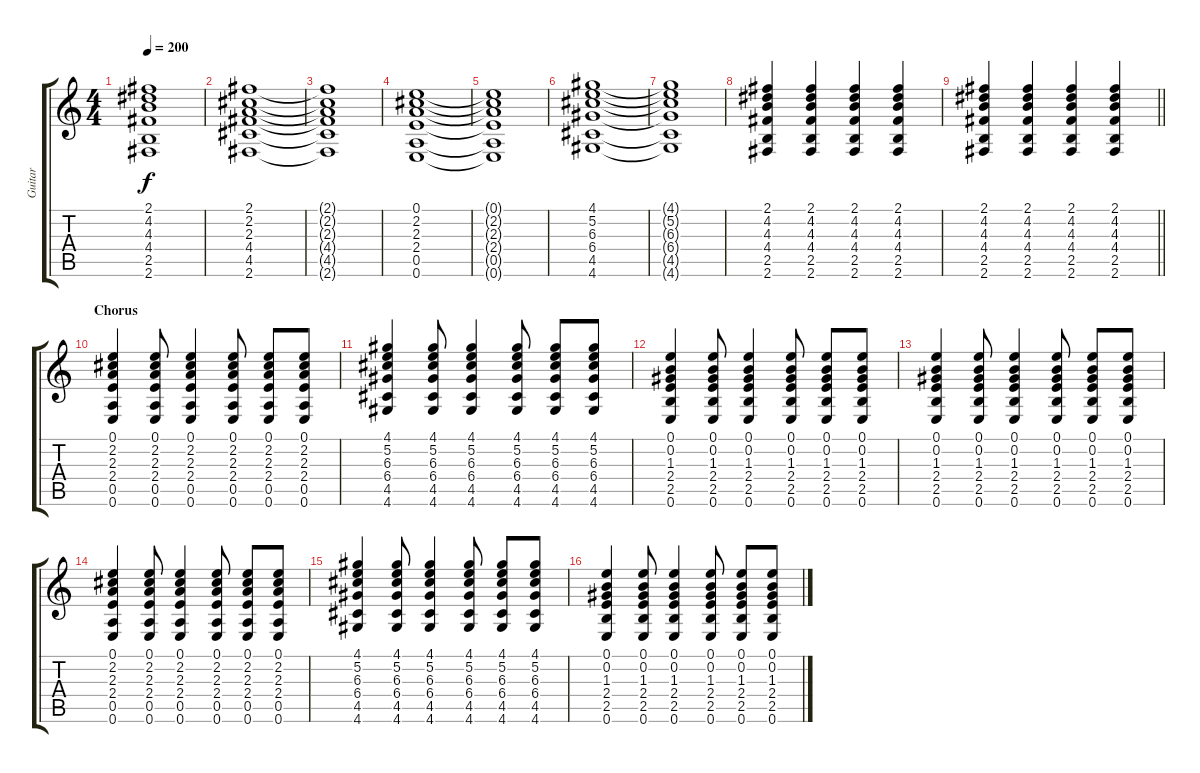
\track ("Guitar" "Guitar") {instrument acousticguitarsteel}
\staff {score tabs}
\tuning (E4 B3 G3 D3 A2 E2) {hide}
\ts (4 4)
\tempo 200
\clef g2
\ks c
(2.1{t} 4.2{t} 4.3{t} 4.4{t} 2.5{t} 2.6{t}).1{dy f} |
(2.1 2.2 2.3 4.4 4.5 2.6).1 |
(2.1{t} 2.2{t} 2.3{t} 4.4{t} 4.5{t} 2.6{t}).1 |
(0.1 2.2 2.3 2.4 0.5 0.6).1 |
(0.1{t} 2.2{t} 2.3{t} 2.4{t} 0.5{t} 0.6{t}).1 |
(4.1 5.2 6.3 6.4 4.5 4.6).1 |
(4.1{t} 5.2{t} 6.3{t} 6.4{t} 4.5{t} 4.6{t}).1 |
(2.1 4.2 4.3 4.4 2.5 2.6).4 (2.1 4.2 4.3 4.4 2.5 2.6).4 (2.1 4.2 4.3 4.4 2.5 2.6).4 (2.1 4.2 4.3 4.4 2.5 2.6).4 |
\barLineRight lightlight
(2.1 4.2 4.3 4.4 2.5 2.6).4 (2.1 4.2 4.3 4.4 2.5 2.6).4 (2.1 4.2 4.3 4.4 2.5 2.6).4 (2.1 4.2 4.3 4.4 2.5 2.6).4 |
\section ("" "Chorus")
(0.1 2.2 2.3 2.4 0.5 0.6).4 (0.1 2.2 2.3 2.4 0.5 0.6).8 (0.1 2.2 2.3 2.4 0.5 0.6).4 (0.1 2.2 2.3 2.4 0.5 0.6).8 (0.1 2.2 2.3 2.4 0.5 0.6).8 (0.1 2.2 2.3 2.4 0.5 0.6).8 |
(4.1 5.2 6.3 6.4 4.5 4.6).4 (4.1 5.2 6.3 6.4 4.5 4.6).8 (4.1 5.2 6.3 6.4 4.5 4.6).4 (4.1 5.2 6.3 6.4 4.5 4.6).8 (4.1 5.2 6.3 6.4 4.5 4.6).8 (4.1 5.2 6.3 6.4 4.5 4.6).8 |
(0.1 0.2 1.3 2.4 2.5 0.6).4 (0.1 0.2 1.3 2.4 2.5 0.6).8 (0.1 0.2 1.3 2.4 2.5 0.6).4 (0.1 0.2 1.3 2.4 2.5 0.6).8 (0.1 0.2 1.3 2.4 2.5 0.6).8 (0.1 0.2 1.3 2.4 2.5 0.6).8 |
(0.1 0.2 1.3 2.4 2.5 0.6).4 (0.1 0.2 1.3 2.4 2.5 0.6).8 (0.1 0.2 1.3 2.4 2.5 0.6).4 (0.1 0.2 1.3 2.4 2.5 0.6).8 (0.1 0.2 1.3 2.4 2.5 0.6).8 (0.1 0.2 1.3 2.4 2.5 0.6).8 |
(0.1 2.2 2.3 2.4 0.5 0.6).4 (0.1 2.2 2.3 2.4 0.5 0.6).8 (0.1 2.2 2.3 2.4 0.5 0.6).4 (0.1 2.2 2.3 2.4 0.5 0.6).8 (0.1 2.2 2.3 2.4 0.5 0.6).8 (0.1 2.2 2.3 2.4 0.5 0.6).8 |
(4.1 5.2 6.3 6.4 4.5 4.6).4 (4.1 5.2 6.3 6.4 4.5 4.6).8 (4.1 5.2 6.3 6.4 4.5 4.6).4 (4.1 5.2 6.3 6.4 4.5 4.6).8 (4.1 5.2 6.3 6.4 4.5 4.6).8 (4.1 5.2 6.3 6.4 4.5 4.6).8 |
(0.1 0.2 1.3 2.4 2.5 0.6).4 (0.1 0.2 1.3 2.4 2.5 0.6).8 (0.1 0.2 1.3 2.4 2.5 0.6).4 (0.1 0.2 1.3 2.4 2.5 0.6).8 (0.1 0.2 1.3 2.4 2.5 0.6).8 (0.1 0.2 1.3 2.4 2.5 0.6).8
